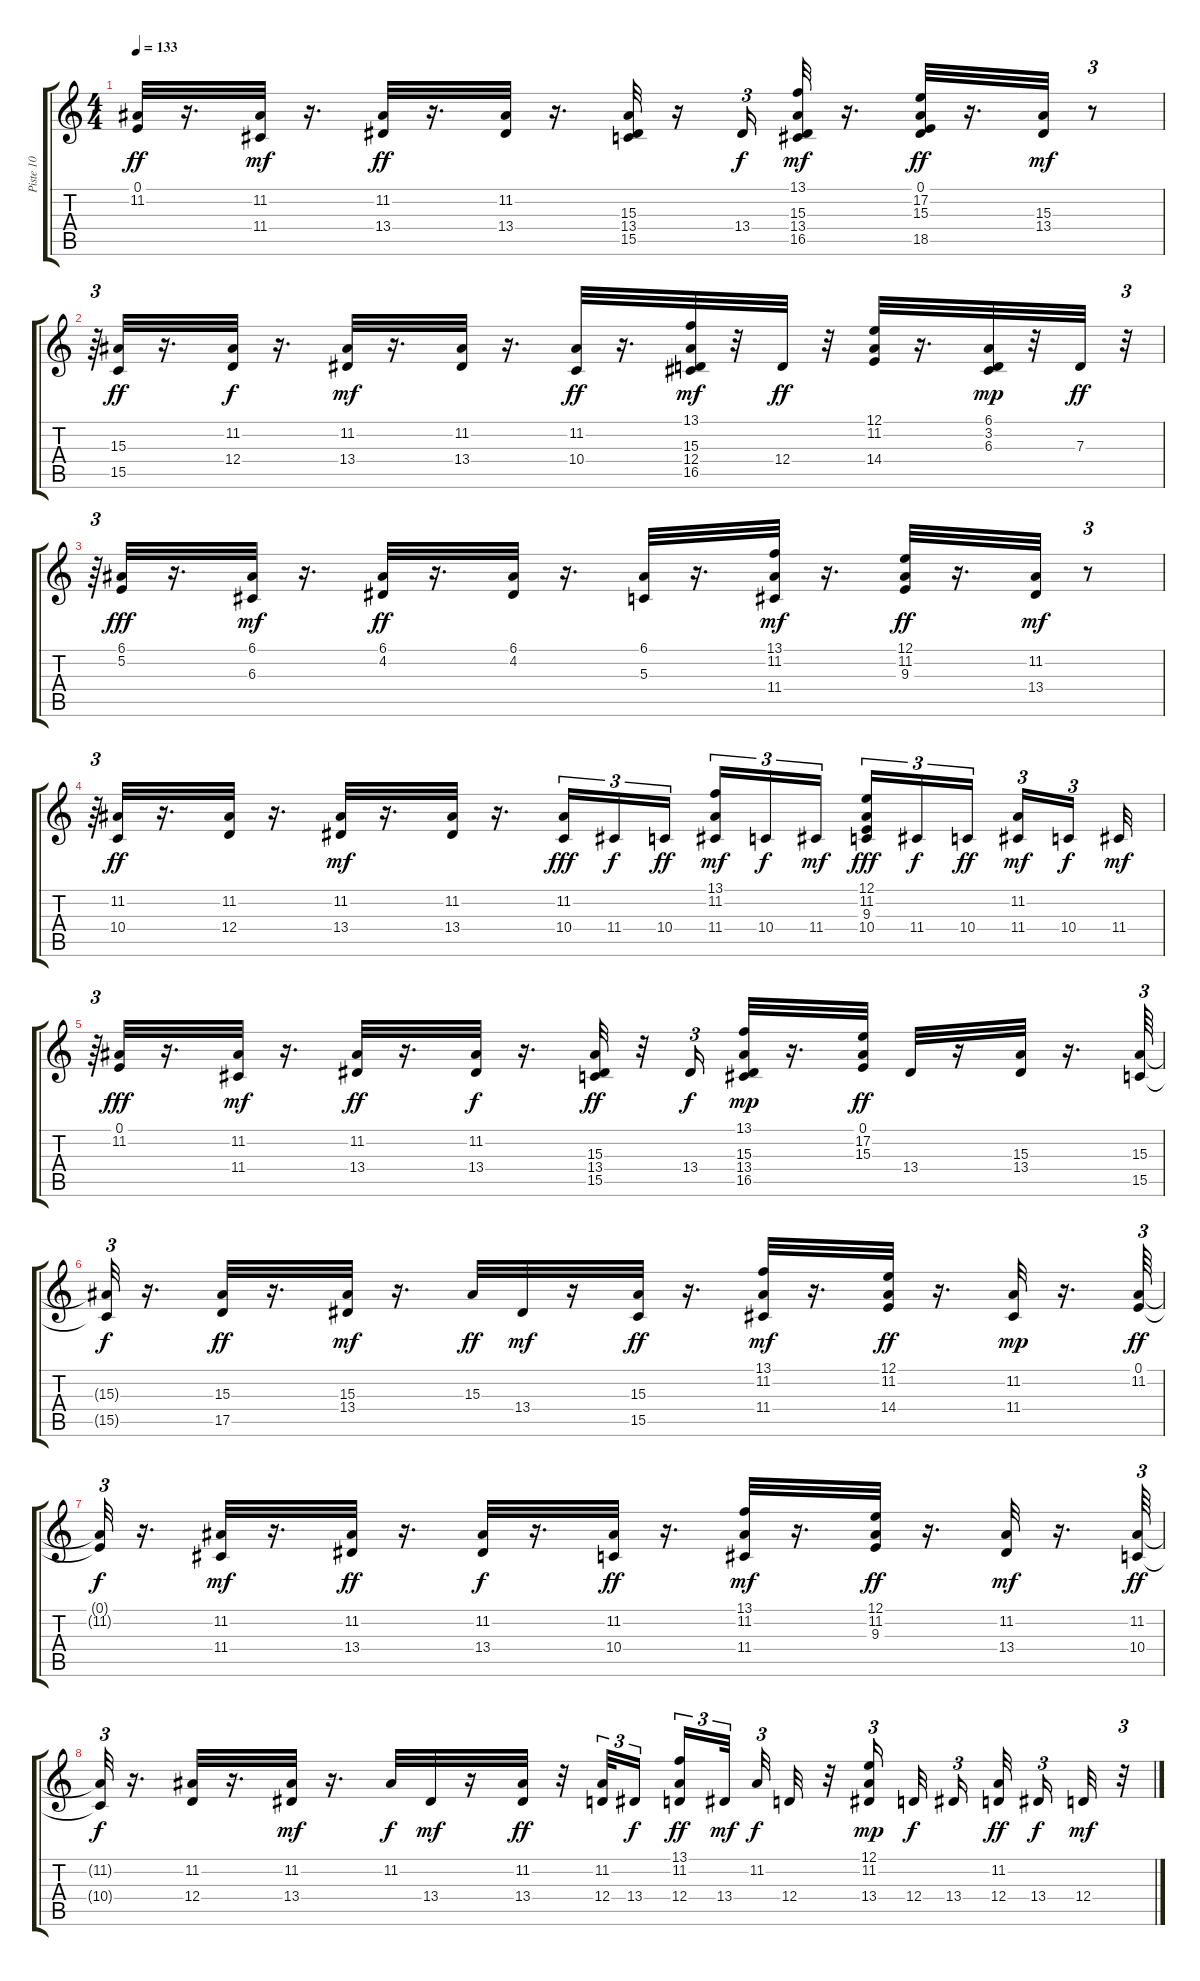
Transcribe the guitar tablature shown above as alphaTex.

\track ("Piste 10" "Piste 10") {instrument acousticgrandpiano}
\staff {score tabs}
\tuning (E4 B3 G3 D3 A2 E2) {hide}
\ts (4 4)
\tempo 133
\clef g2
\ks c
(0.1 11.2).32{dy ff} r.16{d} (11.2 11.4).32{dy mf} r.16{d} (11.2 13.4).32{dy ff} r.16{d} (11.2 13.4).32 r.16{d} (15.3 13.4 15.5).32 r.16 13.4.16{tu (3 2) dy f} (13.1 15.3 13.4 16.5).32{dy mf} r.16{d} (0.1 17.2 15.3 18.5).32{dy ff} r.16{d} (15.3 13.4).32{dy mf} r.8{tu (3 2)} |
r.64{tu (3 2)} (15.3 15.5).32{dy ff} r.16{d} (11.2 12.4).32{dy f} r.16{d} (11.2 13.4).32{dy mf} r.16{d} (11.2 13.4).32 r.16{d} (11.2 10.4).32{dy ff} r.16{d} (13.1 15.3 12.4 16.5).32{dy mf} r.32 12.4.32{dy ff} r.32 (12.1 11.2 14.4).32 r.16{d} (6.1 3.2 6.3).32{dy mp} r.32 7.3.32{dy ff} r.32{tu (3 2)} |
r.64{tu (3 2)} (6.1 5.2).32{dy fff} r.16{d} (6.1 6.3).32{dy mf} r.16{d} (6.1 4.2).32{dy ff} r.16{d} (6.1 4.2).32 r.16{d} (6.1 5.3).32 r.16{d} (13.1 11.2 11.4).32{dy mf} r.16{d} (12.1 11.2 9.3).32{dy ff} r.16{d} (11.2 13.4).32{dy mf} r.8{tu (3 2)} |
r.64{tu (3 2)} (11.2 10.4).32{dy ff} r.16{d} (11.2 12.4).32 r.16{d} (11.2 13.4).32{dy mf} r.16{d} (11.2 13.4).32 r.16{d} (11.2 10.4).16{tu (3 2) dy fff} 11.4.16{tu (3 2) dy f} 10.4.16{tu (3 2) dy ff} (13.1 11.2 11.4).16{tu (3 2) dy mf} 10.4.16{tu (3 2) dy f} 11.4.16{tu (3 2) dy mf} (12.1 11.2 9.3 10.4).16{tu (3 2) dy fff} 11.4.16{tu (3 2) dy f} 10.4.16{tu (3 2) dy ff} (11.2 11.4).16{tu (3 2) dy mf} 10.4.16{tu (3 2) dy f} 11.4.32{dy mf} |
r.64{tu (3 2)} (0.1 11.2).32{dy fff} r.16{d} (11.2 11.4).32{dy mf} r.16{d} (11.2 13.4).32{dy ff} r.16{d} (11.2 13.4).32{dy f} r.16{d} (15.3 13.4 15.5).32{dy ff} r.32 13.4.16{tu (3 2) dy f} (13.1 15.3 13.4 16.5).32{dy mp} r.16{d} (0.1 17.2 15.3).32{dy ff} 13.4.32 r.16 (15.3 13.4).32 r.16{d} (15.3 15.5).64{tu (3 2)} |
(15.3{t} 15.5{t}).32{tu (3 2) dy f} r.16{d} (15.3 17.5).32{dy ff} r.16{d} (15.3 13.4).32{dy mf} r.16{d} 15.3.32{dy ff} 13.4.32{dy mf} r.16 (15.3 15.5).32{dy ff} r.16{d} (13.1 11.2 11.4).32{dy mf} r.16{d} (12.1 11.2 14.4).32{dy ff} r.16{d} (11.2 11.4).32{dy mp} r.16{d} (0.1 11.2).64{tu (3 2) dy ff} |
(0.1{t} 11.2{t}).32{tu (3 2) dy f} r.16{d} (11.2 11.4).32{dy mf} r.16{d} (11.2 13.4).32{dy ff} r.16{d} (11.2 13.4).32{dy f} r.16{d} (11.2 10.4).32{dy ff} r.16{d} (13.1 11.2 11.4).32{dy mf} r.16{d} (12.1 11.2 9.3).32{dy ff} r.16{d} (11.2 13.4).32{dy mf} r.16{d} (11.2 10.4).64{tu (3 2) dy ff} |
(11.2{t} 10.4{t}).32{tu (3 2) dy f} r.16{d} (11.2 12.4).32 r.16{d} (11.2 13.4).32{dy mf} r.16{d} 11.2.32{dy f} 13.4.32{dy mf} r.16 (11.2 13.4).32{dy ff} r.32 (11.2 12.4).32{tu (3 2)} 13.4.16{tu (3 2) dy f} (13.1 11.2 12.4).16{tu (3 2) dy ff} 13.4.32{tu (3 2) dy mf} 11.2.32{tu (3 2) dy f} 12.4.32 r.32 (12.1 11.2 13.4).16{tu (3 2) dy mp} 12.4.32{dy f} 13.4.16{tu (3 2)} (11.2 12.4).32{dy ff} 13.4.16{tu (3 2) dy f} 12.4.32{dy mf} r.32{tu (3 2)}
